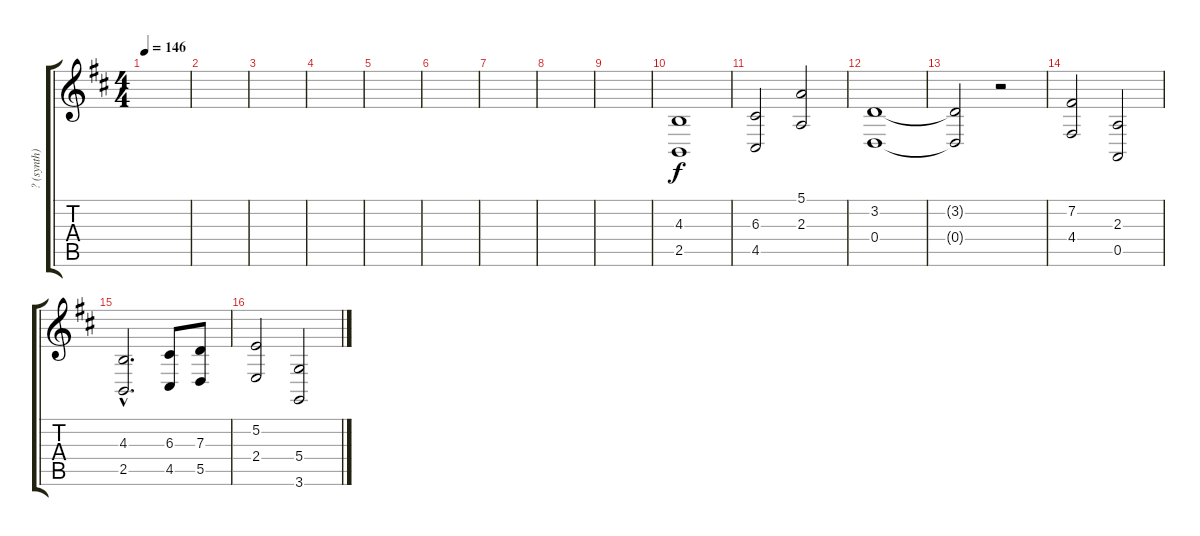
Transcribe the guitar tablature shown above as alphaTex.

\track ("? (synth)" "? (synth)") {instrument stringensemble1}
\staff {score tabs}
\tuning (E4 B3 G3 D3 A2 E2) {hide}
\ts (4 4)
\tempo 146
\clef g2
\ks d
|
|
|
|
|
|
|
|
|
(4.3 2.5).1 |
(6.3 4.5).2 (5.1 2.3).2 |
(3.2 0.4).1 |
(3.2{t} 0.4{t}).2 r.2 |
(7.2 4.4).2 (2.3 0.5).2 |
(4.3{hac} 2.5{hac}).2{d} (6.3 4.5).8 (7.3 5.5).8 |
(5.2 2.4).2 (5.4 3.6).2
